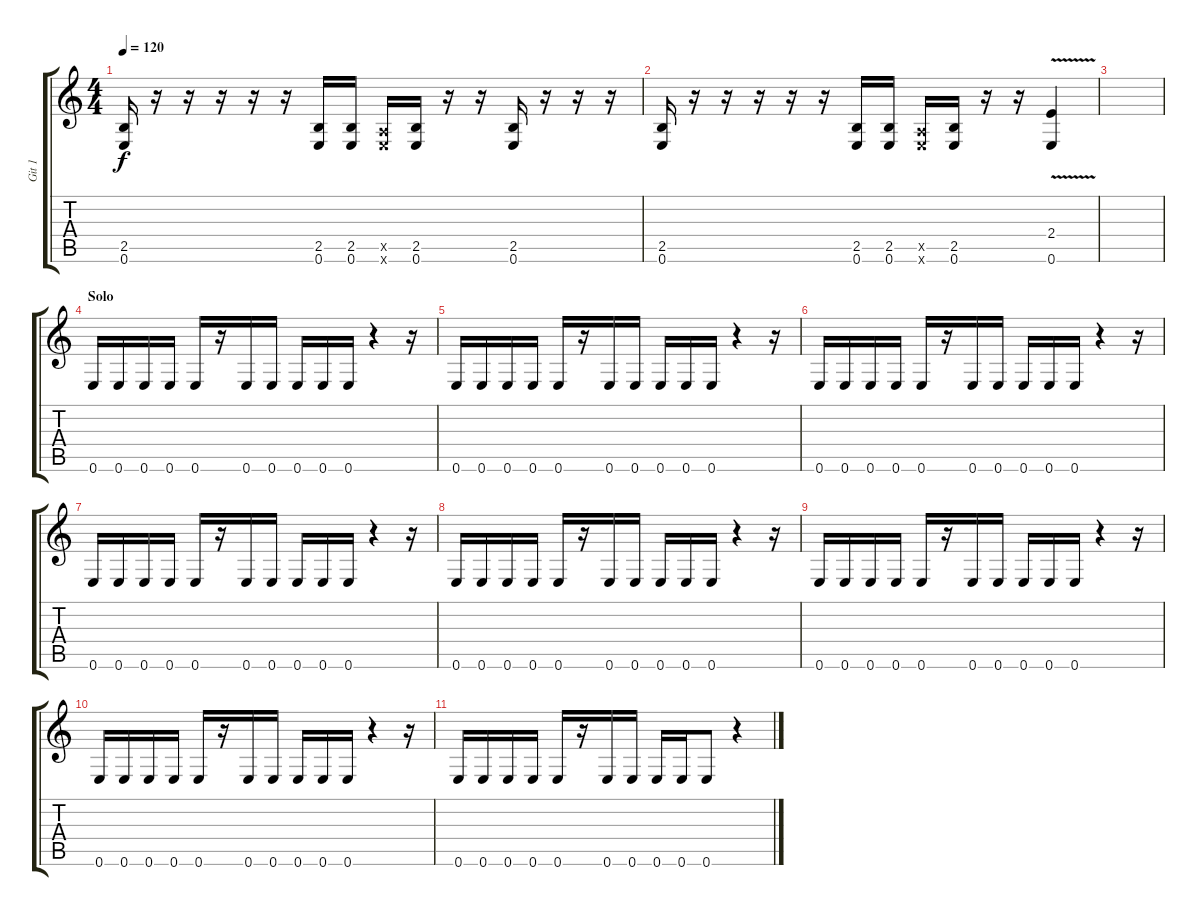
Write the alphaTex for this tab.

\track ("Git 1" "Git 1") {instrument distortionguitar}
\staff {score tabs}
\tuning (E4 B3 G3 D3 A2 E2) {hide}
\ts (4 4)
\tempo 120
\clef g2
\ks c
(2.5 0.6).16{dy f} r.16 r.16 r.16 r.16 r.16 (2.5 0.6).16 (2.5 0.6).16 (0.5{x} 0.6{x}).16 (2.5 0.6).16 r.16 r.16 (2.5 0.6).16 r.16 r.16 r.16 |
(2.5 0.6).16 r.16 r.16 r.16 r.16 r.16 (2.5 0.6).16 (2.5 0.6).16 (0.5{x} 0.6{x}).16 (2.5 0.6).16 r.16 r.16 (2.4{v} 0.6).4 |
|
\section ("" "Solo")
0.6.16 0.6.16 0.6.16 0.6.16 0.6.16 r.16 0.6.16 0.6.16 0.6.16 0.6.16 0.6.16 r.4 r.16 |
0.6.16 0.6.16 0.6.16 0.6.16 0.6.16 r.16 0.6.16 0.6.16 0.6.16 0.6.16 0.6.16 r.4 r.16 |
0.6.16 0.6.16 0.6.16 0.6.16 0.6.16 r.16 0.6.16 0.6.16 0.6.16 0.6.16 0.6.16 r.4 r.16 |
0.6.16 0.6.16 0.6.16 0.6.16 0.6.16 r.16 0.6.16 0.6.16 0.6.16 0.6.16 0.6.16 r.4 r.16 |
0.6.16 0.6.16 0.6.16 0.6.16 0.6.16 r.16 0.6.16 0.6.16 0.6.16 0.6.16 0.6.16 r.4 r.16 |
0.6.16 0.6.16 0.6.16 0.6.16 0.6.16 r.16 0.6.16 0.6.16 0.6.16 0.6.16 0.6.16 r.4 r.16 |
0.6.16 0.6.16 0.6.16 0.6.16 0.6.16 r.16 0.6.16 0.6.16 0.6.16 0.6.16 0.6.16 r.4 r.16 |
0.6.16 0.6.16 0.6.16 0.6.16 0.6.16 r.16 0.6.16 0.6.16 0.6.16 0.6.16 0.6.8 r.4
